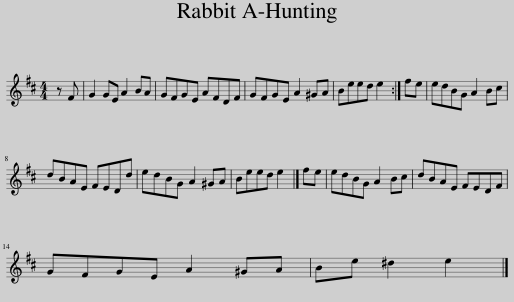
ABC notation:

X:1
L:1/8
M:4/4
I:linebreak $
K:D
V:1 treble
V:1
 z F | G2 GE A2 BA | GFGE AFDF | GFGE A2 ^GA | Beed e2 :| %5
 fe | edBG A2 Bc |$ dBAE FEDd | edBG A2 ^GA | Beed e2 |] %10
 fe | edBG A2 Bc | dBAE FEDF |$ GFGE A2 ^GA | Be ^d2 e2 |] %15
